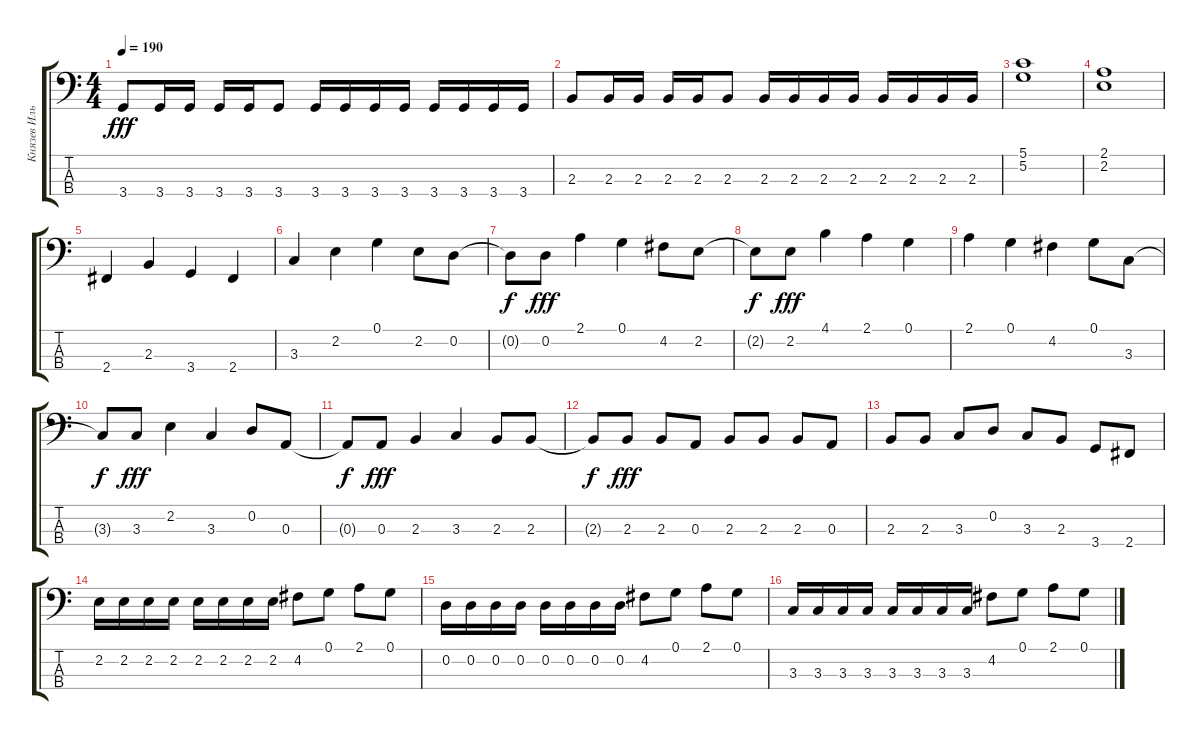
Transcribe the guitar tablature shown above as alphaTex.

\track ("Князев Илья" "Князев Иль") {instrument electricbasspick}
\staff {score tabs}
\tuning (G2 D2 A1 E1) {hide}
\ts (4 4)
\tempo 190
\clef f4
\ks c
3.4.8{dy fff} 3.4.16 3.4.16 3.4.16 3.4.16 3.4.8 3.4.16 3.4.16 3.4.16 3.4.16 3.4.16 3.4.16 3.4.16 3.4.16 |
2.3.8 2.3.16 2.3.16 2.3.16 2.3.16 2.3.8 2.3.16 2.3.16 2.3.16 2.3.16 2.3.16 2.3.16 2.3.16 2.3.16 |
(5.1 5.2).1 |
(2.1 2.2).1 |
2.4.4 2.3.4 3.4.4 2.4.4 |
3.3.4 2.2.4 0.1.4 2.2.8 0.2.8 |
0.2{t}.8{dy f} 0.2.8{dy fff} 2.1.4 0.1.4 4.2.8 2.2.8 |
2.2{t}.8{dy f} 2.2.8{dy fff} 4.1.4 2.1.4 0.1.4 |
2.1.4 0.1.4 4.2.4 0.1.8 3.3.8 |
3.3{t}.8{dy f} 3.3.8{dy fff} 2.2.4 3.3.4 0.2.8 0.3.8 |
0.3{t}.8{dy f} 0.3.8{dy fff} 2.3.4 3.3.4 2.3.8 2.3.8 |
2.3{t}.8{dy f} 2.3.8{dy fff} 2.3.8 0.3.8 2.3.8 2.3.8 2.3.8 0.3.8 |
2.3.8 2.3.8 3.3.8 0.2.8 3.3.8 2.3.8 3.4.8 2.4.8 |
2.2.16 2.2.16 2.2.16 2.2.16 2.2.16 2.2.16 2.2.16 2.2.16 4.2.8 0.1.8 2.1.8 0.1.8 |
0.2.16 0.2.16 0.2.16 0.2.16 0.2.16 0.2.16 0.2.16 0.2.16 4.2.8 0.1.8 2.1.8 0.1.8 |
3.3.16 3.3.16 3.3.16 3.3.16 3.3.16 3.3.16 3.3.16 3.3.16 4.2.8 0.1.8 2.1.8 0.1.8
